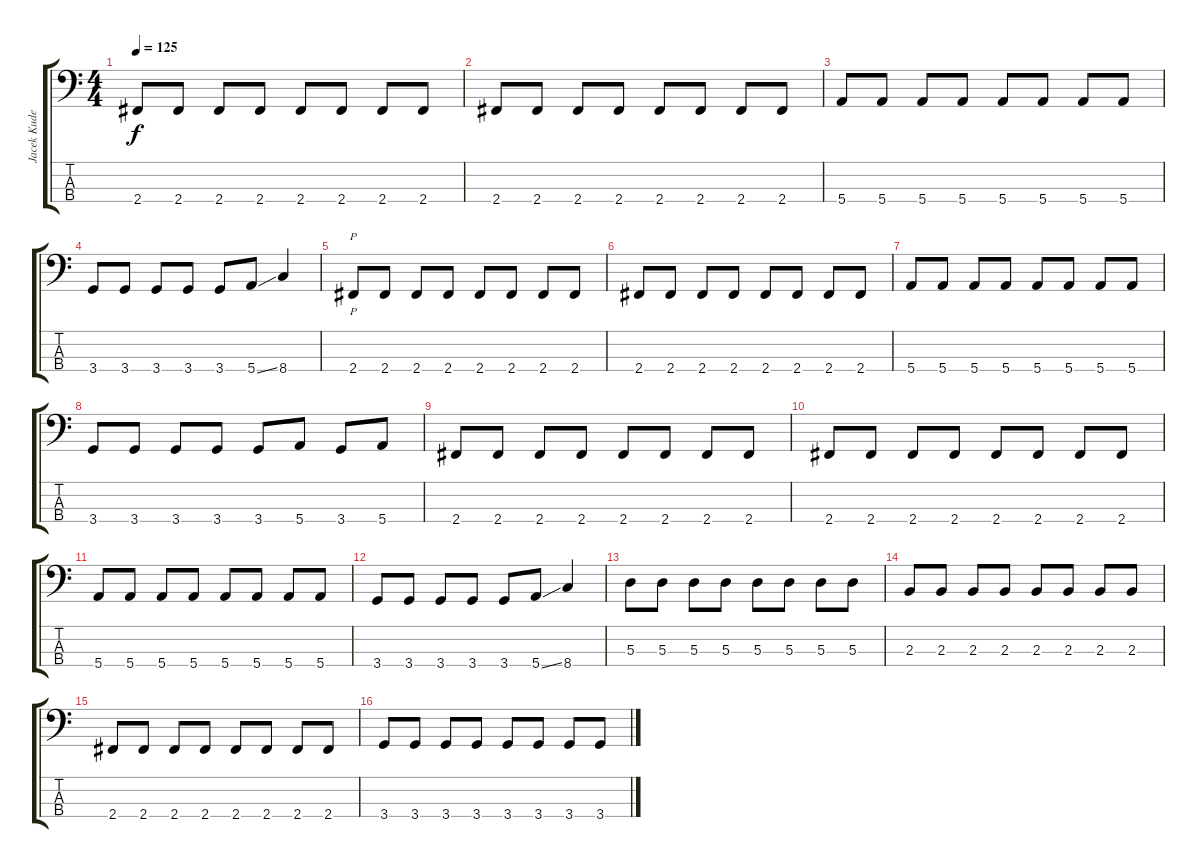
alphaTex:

\track ("Jacek Kuderski (\"Jaca\")" "Jacek Kude") {instrument electricbassfinger}
\staff {score tabs}
\tuning (G2 D2 A1 E1) {hide}
\ts (4 4)
\tempo 125
\clef f4
\ks c
2.4.8{dy f} 2.4.8 2.4.8 2.4.8 2.4.8 2.4.8 2.4.8 2.4.8 |
2.4.8 2.4.8 2.4.8 2.4.8 2.4.8 2.4.8 2.4.8 2.4.8 |
5.4.8 5.4.8 5.4.8 5.4.8 5.4.8 5.4.8 5.4.8 5.4.8 |
3.4.8 3.4.8 3.4.8 3.4.8 3.4.8 5.4{ss}.8 8.4.4 |
2.4.8{p} 2.4.8 2.4.8 2.4.8 2.4.8 2.4.8 2.4.8 2.4.8 |
2.4.8 2.4.8 2.4.8 2.4.8 2.4.8 2.4.8 2.4.8 2.4.8 |
5.4.8 5.4.8 5.4.8 5.4.8 5.4.8 5.4.8 5.4.8 5.4.8 |
3.4.8 3.4.8 3.4.8 3.4.8 3.4.8 5.4.8 3.4.8 5.4.8 |
2.4.8 2.4.8 2.4.8 2.4.8 2.4.8 2.4.8 2.4.8 2.4.8 |
2.4.8 2.4.8 2.4.8 2.4.8 2.4.8 2.4.8 2.4.8 2.4.8 |
5.4.8 5.4.8 5.4.8 5.4.8 5.4.8 5.4.8 5.4.8 5.4.8 |
3.4.8 3.4.8 3.4.8 3.4.8 3.4.8 5.4{ss}.8 8.4.4 |
5.3.8 5.3.8 5.3.8 5.3.8 5.3.8 5.3.8 5.3.8 5.3.8 |
2.3.8 2.3.8 2.3.8 2.3.8 2.3.8 2.3.8 2.3.8 2.3.8 |
2.4.8 2.4.8 2.4.8 2.4.8 2.4.8 2.4.8 2.4.8 2.4.8 |
3.4.8 3.4.8 3.4.8 3.4.8 3.4.8 3.4.8 3.4.8 3.4.8
